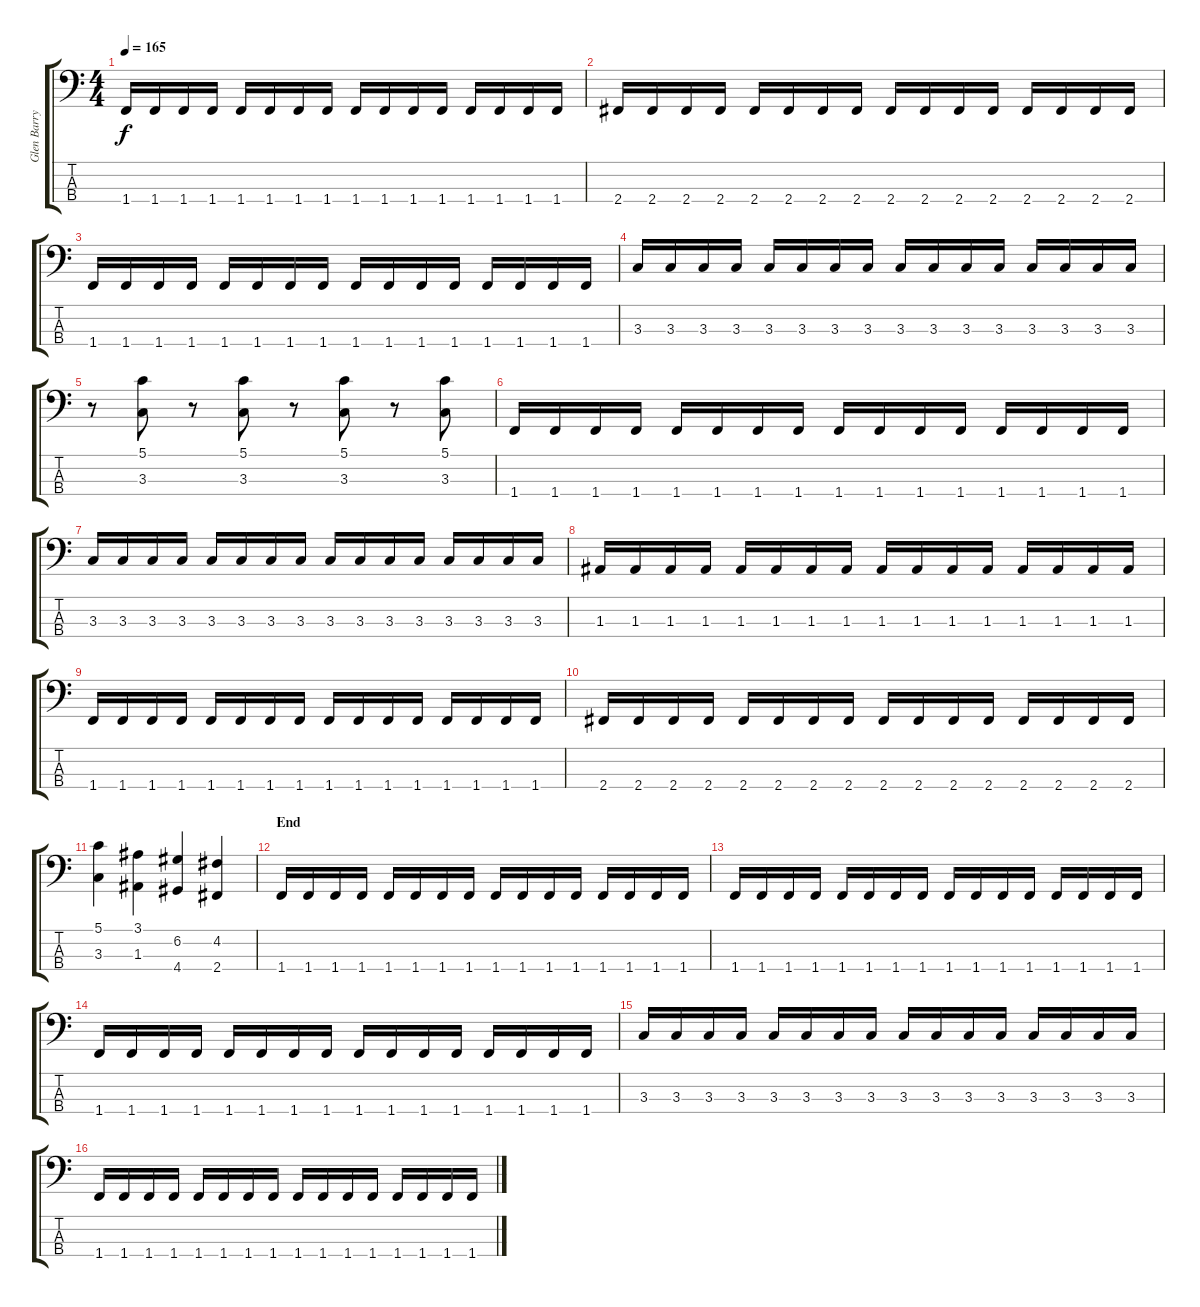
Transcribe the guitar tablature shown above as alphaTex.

\track ("Glen Barry" "Glen Barry") {instrument electricbasspick}
\staff {score tabs}
\tuning (G2 D2 A1 E1) {hide}
\ts (4 4)
\tempo 165
\clef f4
\ks c
1.4.16{dy f} 1.4.16 1.4.16 1.4.16 1.4.16 1.4.16 1.4.16 1.4.16 1.4.16 1.4.16 1.4.16 1.4.16 1.4.16 1.4.16 1.4.16 1.4.16 |
2.4.16 2.4.16 2.4.16 2.4.16 2.4.16 2.4.16 2.4.16 2.4.16 2.4.16 2.4.16 2.4.16 2.4.16 2.4.16 2.4.16 2.4.16 2.4.16 |
1.4.16 1.4.16 1.4.16 1.4.16 1.4.16 1.4.16 1.4.16 1.4.16 1.4.16 1.4.16 1.4.16 1.4.16 1.4.16 1.4.16 1.4.16 1.4.16 |
3.3.16 3.3.16 3.3.16 3.3.16 3.3.16 3.3.16 3.3.16 3.3.16 3.3.16 3.3.16 3.3.16 3.3.16 3.3.16 3.3.16 3.3.16 3.3.16 |
r.8 (5.1 3.3).8 r.8 (5.1 3.3).8 r.8 (5.1 3.3).8 r.8 (5.1 3.3).8 |
1.4.16 1.4.16 1.4.16 1.4.16 1.4.16 1.4.16 1.4.16 1.4.16 1.4.16 1.4.16 1.4.16 1.4.16 1.4.16 1.4.16 1.4.16 1.4.16 |
3.3.16 3.3.16 3.3.16 3.3.16 3.3.16 3.3.16 3.3.16 3.3.16 3.3.16 3.3.16 3.3.16 3.3.16 3.3.16 3.3.16 3.3.16 3.3.16 |
1.3.16 1.3.16 1.3.16 1.3.16 1.3.16 1.3.16 1.3.16 1.3.16 1.3.16 1.3.16 1.3.16 1.3.16 1.3.16 1.3.16 1.3.16 1.3.16 |
1.4.16 1.4.16 1.4.16 1.4.16 1.4.16 1.4.16 1.4.16 1.4.16 1.4.16 1.4.16 1.4.16 1.4.16 1.4.16 1.4.16 1.4.16 1.4.16 |
2.4.16 2.4.16 2.4.16 2.4.16 2.4.16 2.4.16 2.4.16 2.4.16 2.4.16 2.4.16 2.4.16 2.4.16 2.4.16 2.4.16 2.4.16 2.4.16 |
(5.1 3.3).4 (3.1 1.3).4 (6.2 4.4).4 (4.2 2.4).4 |
\section ("" "End")
1.4.16 1.4.16 1.4.16 1.4.16 1.4.16 1.4.16 1.4.16 1.4.16 1.4.16 1.4.16 1.4.16 1.4.16 1.4.16 1.4.16 1.4.16 1.4.16 |
1.4.16 1.4.16 1.4.16 1.4.16 1.4.16 1.4.16 1.4.16 1.4.16 1.4.16 1.4.16 1.4.16 1.4.16 1.4.16 1.4.16 1.4.16 1.4.16 |
1.4.16 1.4.16 1.4.16 1.4.16 1.4.16 1.4.16 1.4.16 1.4.16 1.4.16 1.4.16 1.4.16 1.4.16 1.4.16 1.4.16 1.4.16 1.4.16 |
3.3.16 3.3.16 3.3.16 3.3.16 3.3.16 3.3.16 3.3.16 3.3.16 3.3.16 3.3.16 3.3.16 3.3.16 3.3.16 3.3.16 3.3.16 3.3.16 |
1.4.16 1.4.16 1.4.16 1.4.16 1.4.16 1.4.16 1.4.16 1.4.16 1.4.16 1.4.16 1.4.16 1.4.16 1.4.16 1.4.16 1.4.16 1.4.16
